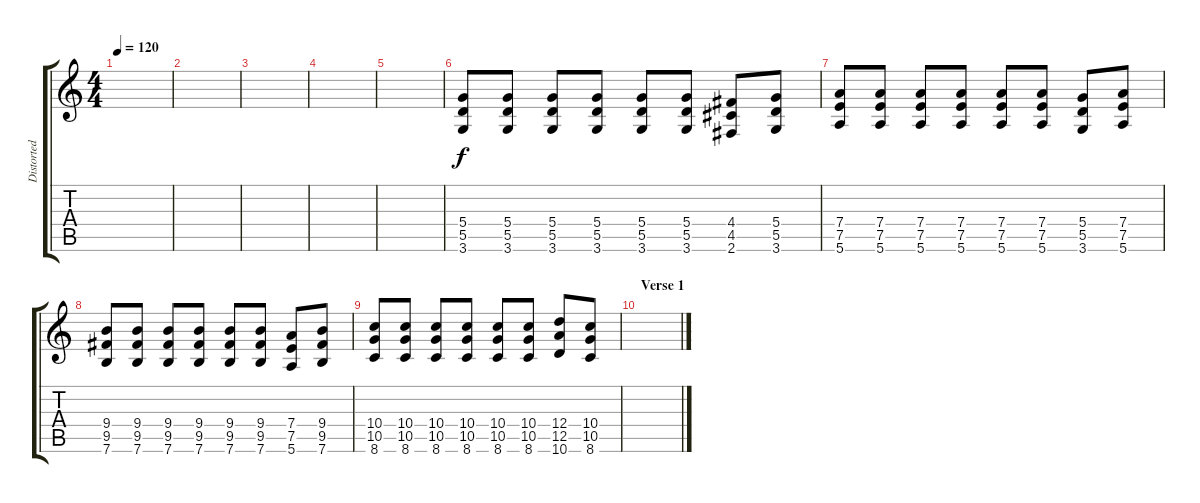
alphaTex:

\track ("Distorted Guitar" "Distorted ") {instrument distortionguitar}
\staff {score tabs}
\tuning (E4 B3 G3 D3 A2 E2) {hide}
\ts (4 4)
\tempo 120
\clef g2
\ks c
|
|
|
|
|
(5.4 5.5 3.6).8 (5.4 5.5 3.6).8 (5.4 5.5 3.6).8 (5.4 5.5 3.6).8 (5.4 5.5 3.6).8 (5.4 5.5 3.6).8 (4.4 4.5 2.6).8 (5.4 5.5 3.6).8 |
(7.4 7.5 5.6).8 (7.4 7.5 5.6).8 (7.4 7.5 5.6).8 (7.4 7.5 5.6).8 (7.4 7.5 5.6).8 (7.4 7.5 5.6).8 (5.4 5.5 3.6).8 (7.4 7.5 5.6).8 |
(9.4 9.5 7.6).8 (9.4 9.5 7.6).8 (9.4 9.5 7.6).8 (9.4 9.5 7.6).8 (9.4 9.5 7.6).8 (9.4 9.5 7.6).8 (7.4 7.5 5.6).8 (9.4 9.5 7.6).8 |
(10.4 10.5 8.6).8 (10.4 10.5 8.6).8 (10.4 10.5 8.6).8 (10.4 10.5 8.6).8 (10.4 10.5 8.6).8 (10.4 10.5 8.6).8 (12.4 12.5 10.6).8 (10.4 10.5 8.6).8 |
\section ("" "Verse 1")
